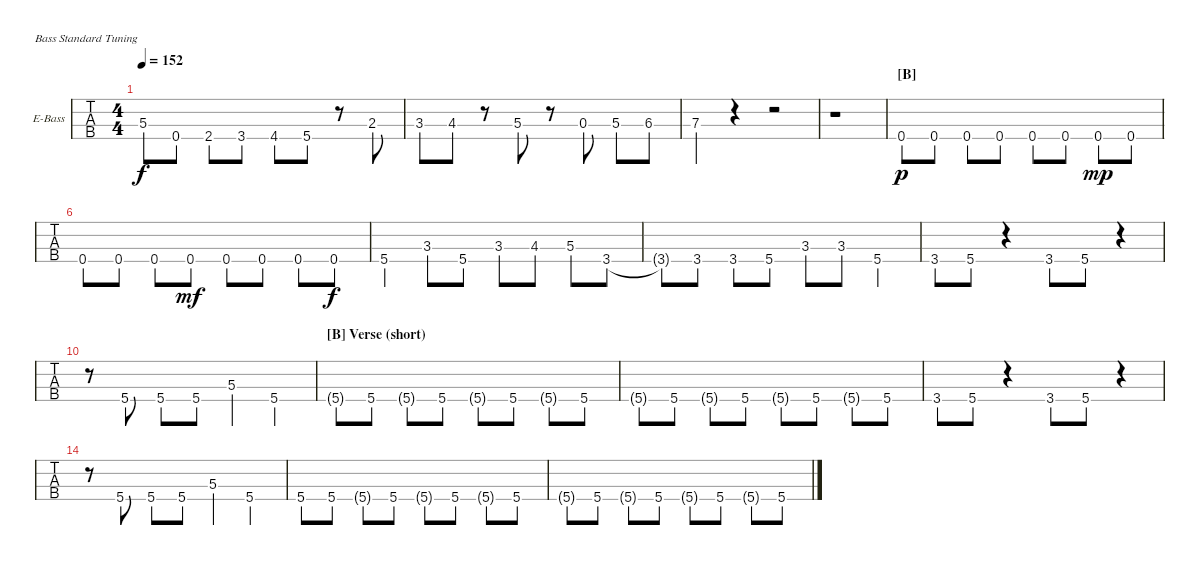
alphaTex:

\bracketExtendMode nobrackets
\firstSystemTrackNameOrientation horizontal
\otherSystemsTrackNameOrientation horizontal
\defaultBarNumberDisplay FirstOfSystem
\track ("Bass" "E-Bass") {instrument electricbassfinger}
\staff {tabs}
\tuning (G2 D2 A1 E1)
\ts (4 4)
\tempo 152
\clef f4
\ks c
5.3.8{dy f} 0.4.8 2.4.8 3.4.8 4.4.8 5.4.8 r.8 2.3.8 |
3.3.8 4.3.8 r.8 5.3.8 r.8 0.3.8 5.3.8 6.3.8 |
7.3{ac}.4 r.4 r.2 |
r.1 |
\section ("B" "")
0.4.8{dy p} 0.4.8 0.4.8 0.4.8 0.4.8 0.4.8 0.4.8{dy mp} 0.4.8 |
0.4.8 0.4.8 0.4.8 0.4.8{dy mf} 0.4.8 0.4.8 0.4.8 0.4.8{dy f} |
5.4.4 3.3.8 5.4.8 3.3.8 4.3.8 5.3.8 3.4{ac}.8 |
3.4{t}.8 3.4.8 3.4.8 5.4.8 3.3.8 3.3.8 5.4.4 |
3.4{ac}.8 5.4{ac}.8 r.4 3.4{ac}.8 5.4{ac}.8 r.4 |
r.8 5.4{ac}.8 5.4{ac}.8 5.4{ac}.8 5.3{ac}.4 5.4{ac}.4 |
\section ("B" "Verse (short)")
5.4{g}.8 5.4.8 5.4{g}.8 5.4.8 5.4{g}.8 5.4.8 5.4{g}.8 5.4.8 |
5.4{g}.8 5.4.8 5.4{g}.8 5.4.8 5.4{g}.8 5.4.8 5.4{g}.8 5.4.8 |
3.4{ac}.8 5.4{ac}.8 r.4 3.4{ac}.8 5.4{ac}.8 r.4 |
r.8 5.4{ac}.8 5.4{ac}.8 5.4{ac}.8 5.3{ac}.4 5.4{ac}.4 |
5.4.8 5.4.8 5.4{g}.8 5.4.8 5.4{g}.8 5.4.8 5.4{g}.8 5.4.8 |
5.4{g}.8 5.4.8 5.4{g}.8 5.4.8 5.4{g}.8 5.4.8 5.4{g}.8 5.4.8
